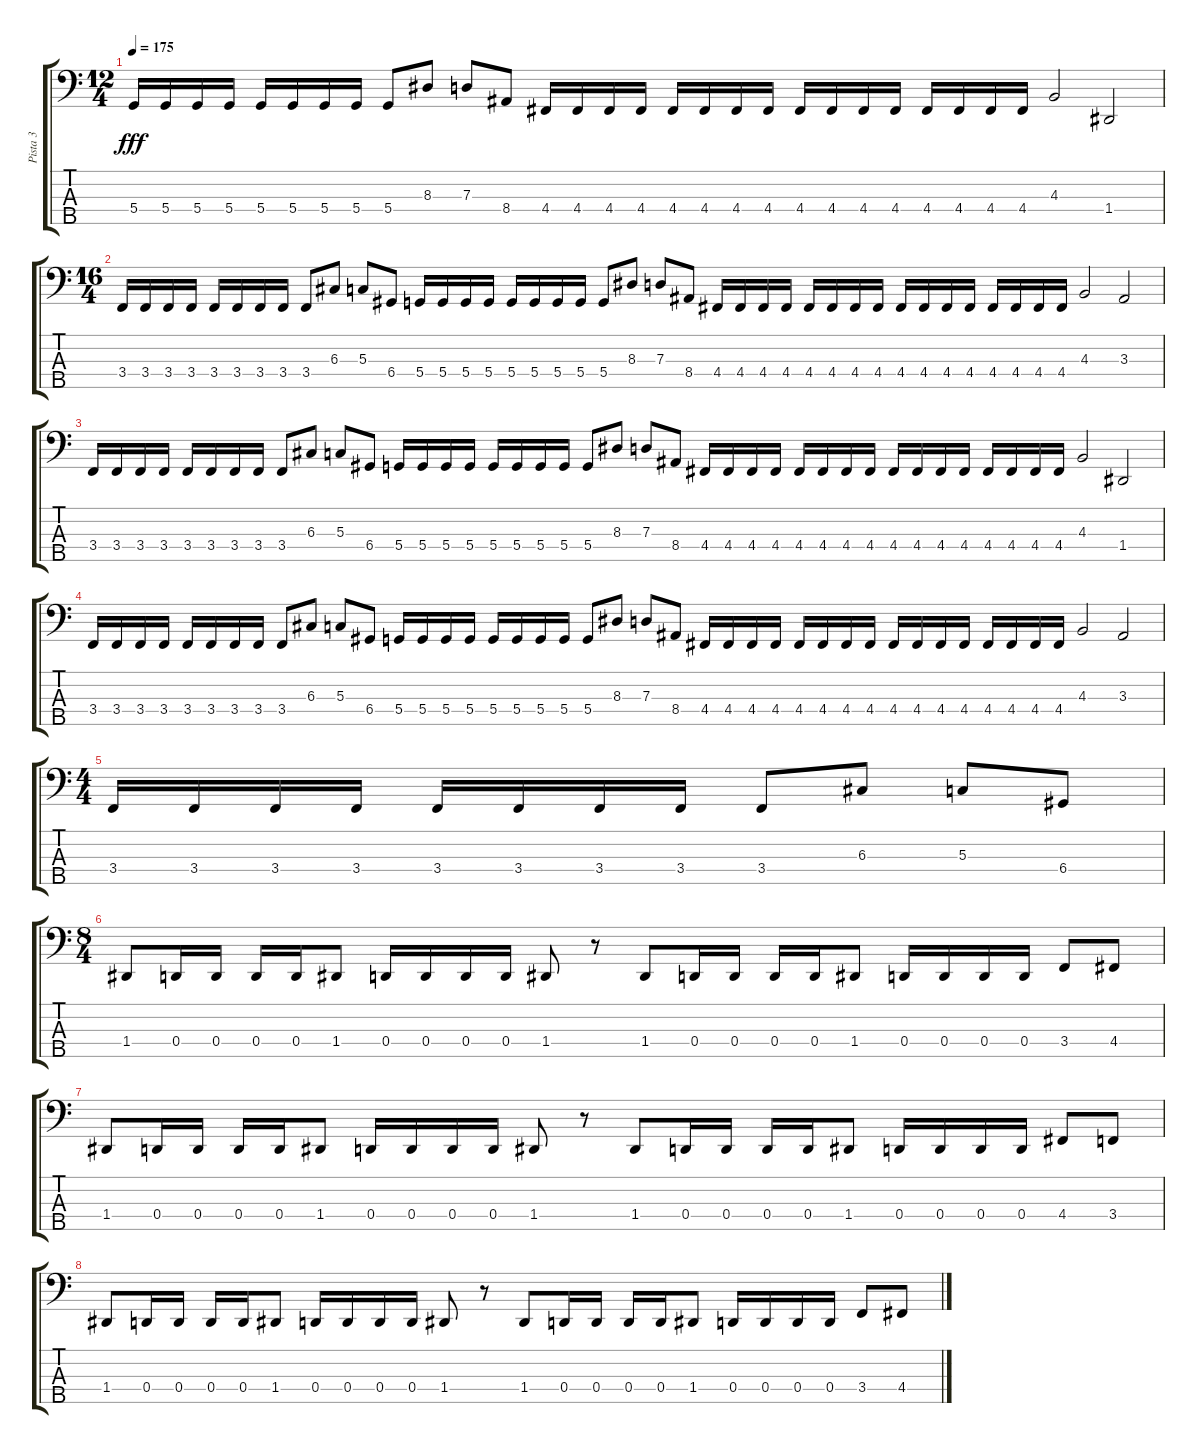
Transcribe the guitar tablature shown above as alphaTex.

\track ("Pista 3" "Pista 3") {instrument electricbassfinger}
\staff {score tabs}
\tuning (F2 C2 G1 D1 A0) {hide}
\ts (12 4)
\tempo 175
\clef f4
\ks c
5.4.16{dy fff} 5.4.16 5.4.16 5.4.16 5.4.16 5.4.16 5.4.16 5.4.16 5.4.8 8.3.8 7.3.8 8.4.8 4.4.16 4.4.16 4.4.16 4.4.16 4.4.16 4.4.16 4.4.16 4.4.16 4.4.16 4.4.16 4.4.16 4.4.16 4.4.16 4.4.16 4.4.16 4.4.16 4.3.2 1.4.2 |
\ts (16 4)
3.4.16 3.4.16 3.4.16 3.4.16 3.4.16 3.4.16 3.4.16 3.4.16 3.4.8 6.3.8 5.3.8 6.4.8 5.4.16 5.4.16 5.4.16 5.4.16 5.4.16 5.4.16 5.4.16 5.4.16 5.4.8 8.3.8 7.3.8 8.4.8 4.4.16 4.4.16 4.4.16 4.4.16 4.4.16 4.4.16 4.4.16 4.4.16 4.4.16 4.4.16 4.4.16 4.4.16 4.4.16 4.4.16 4.4.16 4.4.16 4.3.2 3.3.2 |
3.4.16 3.4.16 3.4.16 3.4.16 3.4.16 3.4.16 3.4.16 3.4.16 3.4.8 6.3.8 5.3.8 6.4.8 5.4.16 5.4.16 5.4.16 5.4.16 5.4.16 5.4.16 5.4.16 5.4.16 5.4.8 8.3.8 7.3.8 8.4.8 4.4.16 4.4.16 4.4.16 4.4.16 4.4.16 4.4.16 4.4.16 4.4.16 4.4.16 4.4.16 4.4.16 4.4.16 4.4.16 4.4.16 4.4.16 4.4.16 4.3.2 1.4.2 |
3.4.16 3.4.16 3.4.16 3.4.16 3.4.16 3.4.16 3.4.16 3.4.16 3.4.8 6.3.8 5.3.8 6.4.8 5.4.16 5.4.16 5.4.16 5.4.16 5.4.16 5.4.16 5.4.16 5.4.16 5.4.8 8.3.8 7.3.8 8.4.8 4.4.16 4.4.16 4.4.16 4.4.16 4.4.16 4.4.16 4.4.16 4.4.16 4.4.16 4.4.16 4.4.16 4.4.16 4.4.16 4.4.16 4.4.16 4.4.16 4.3.2 3.3.2 |
\ts (4 4)
3.4.16 3.4.16 3.4.16 3.4.16 3.4.16 3.4.16 3.4.16 3.4.16 3.4.8 6.3.8 5.3.8 6.4.8 |
\ts (8 4)
1.4.8 0.4.16 0.4.16 0.4.16 0.4.16 1.4.8 0.4.16 0.4.16 0.4.16 0.4.16 1.4.8 r.8 1.4.8 0.4.16 0.4.16 0.4.16 0.4.16 1.4.8 0.4.16 0.4.16 0.4.16 0.4.16 3.4.8 4.4.8 |
1.4.8 0.4.16 0.4.16 0.4.16 0.4.16 1.4.8 0.4.16 0.4.16 0.4.16 0.4.16 1.4.8 r.8 1.4.8 0.4.16 0.4.16 0.4.16 0.4.16 1.4.8 0.4.16 0.4.16 0.4.16 0.4.16 4.4.8 3.4.8 |
1.4.8 0.4.16 0.4.16 0.4.16 0.4.16 1.4.8 0.4.16 0.4.16 0.4.16 0.4.16 1.4.8 r.8 1.4.8 0.4.16 0.4.16 0.4.16 0.4.16 1.4.8 0.4.16 0.4.16 0.4.16 0.4.16 3.4.8 4.4.8
